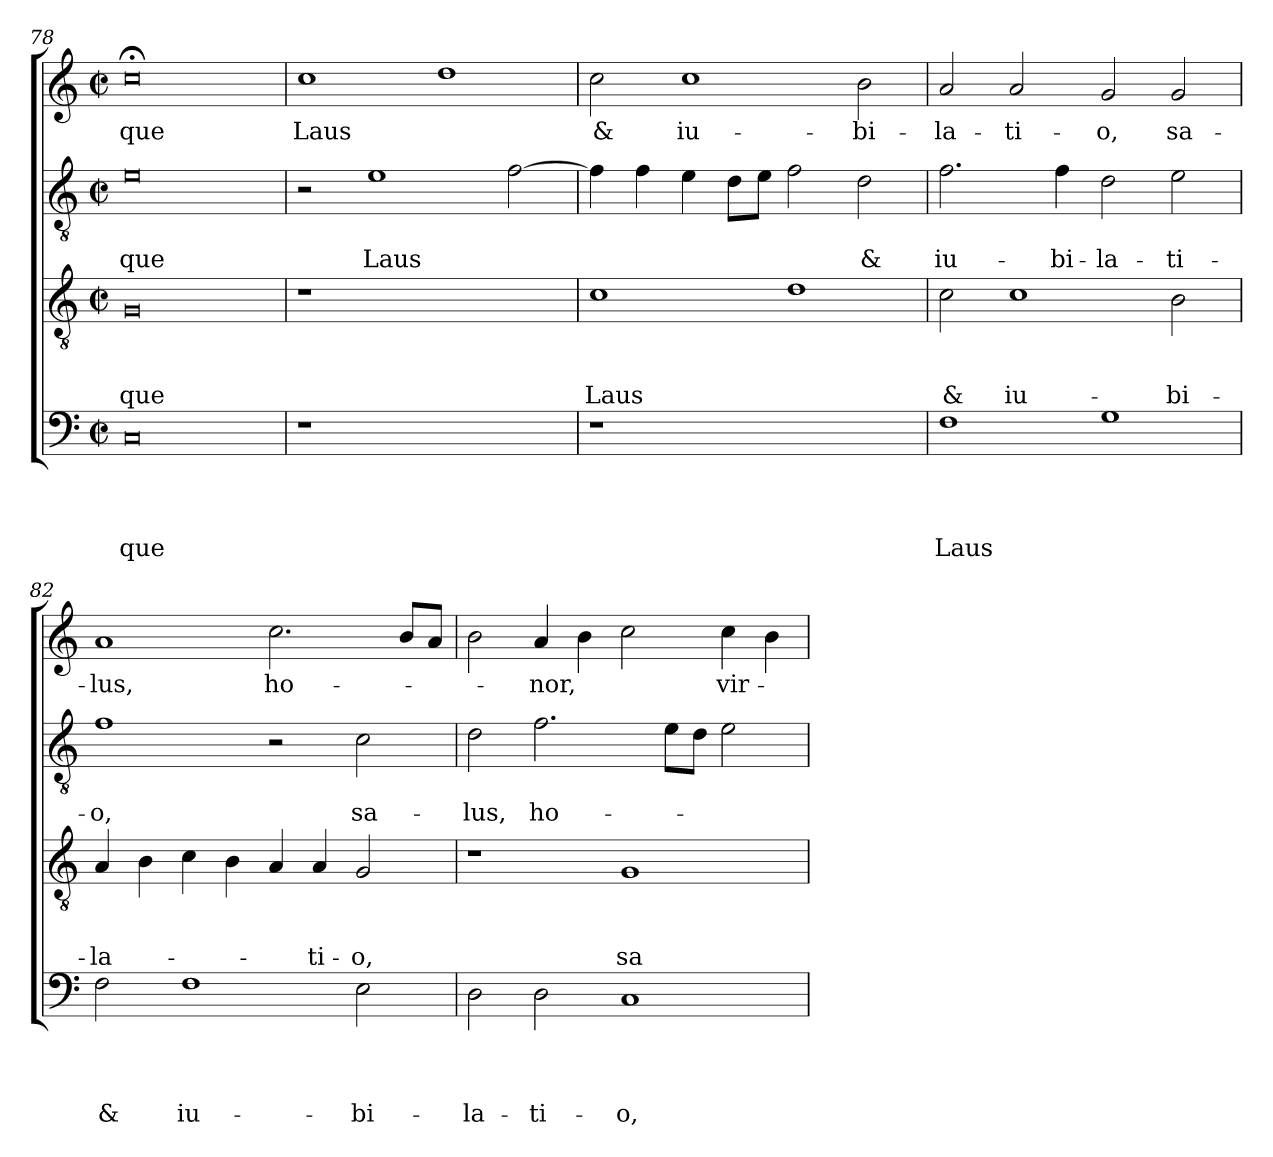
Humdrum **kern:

**kern	**text	**text	**text	**text	**kern	**text	**text	**text	**kern	**text	**text	**kern	**text
*part4	*part4	*part4	*part4	*part4	*part3	*part3	*part3	*part3	*part2	*part2	*part2	*part1	*part1
*staff4	*staff4	*staff4	*staff4	*staff4	*staff3	*staff3	*staff3	*staff3	*staff2	*staff2	*staff2	*staff1	*staff1
!!LO:LB:g=z
*clefF4	*	*	*	*	*clefGv2	*	*	*	*clefGv2	*	*	*clefG2	*
*k[]	*	*	*	*	*k[]	*	*	*	*k[]	*	*	*k[]	*
*C:	*	*	*	*	*C:	*	*	*	*C:	*	*	*C:	*
*M2/2	*	*	*	*	*M2/2	*	*	*	*M2/2	*	*	*M2/2	*
*met(c|)	*	*	*	*	*met(c|)	*	*	*	*met(c|)	*	*	*met(c|)	*
=78	=78	=78	=78	=78	=78	=78	=78	=78	=78	=78	=78	=78	=78
!	!	!	!	!LO:LY:b	!	!	!	!LO:LY:b	!	!	!LO:LY:b	!	!LO:LY:b
0C	.	.	.	-que	0G	.	.	-que	0e	.	-que	0cc;<	-que
=79	=79	=79	=79	=79	=79	=79	=79	=79	=79	=79	=79	=79	=79
!	!	!	!	!	!	!	!	!	!	!	!	!	!LO:LY:b
1r	.	.	.	.	1r	.	.	.	2r	.	.	1cc	Laus
!	!	!	!	!	!	!	!	!	!	!	!LO:LY:b	!	!
.	.	.	.	.	.	.	.	.	1e	.	Laus	.	.
1ryy	.	.	.	.	1ryy	.	.	.	.	.	.	1dd	.
.	.	.	.	.	.	.	.	.	[2f\	.	.	.	.
=80	=80	=80	=80	=80	=80	=80	=80	=80	=80	=80	=80	=80	=80
!	!	!	!	!	!	!	!	!LO:LY:b	!	!	!	!	!LO:LY:b
1r	.	.	.	.	1c	.	.	Laus	4f\]	.	.	2cc\	&
.	.	.	.	.	.	.	.	.	4f\	.	.	.	.
!	!	!	!	!	!	!	!	!	!	!	!	!	!LO:LY:b
.	.	.	.	.	.	.	.	.	4e\	.	.	1cc	iu-
.	.	.	.	.	.	.	.	.	8d\L	.	.	.	.
.	.	.	.	.	.	.	.	.	8e\J	.	.	.	.
1ryy	.	.	.	.	1d	.	.	.	2f\	.	.	.	.
!	!	!	!	!	!	!	!	!	!	!	!LO:LY:b	!	!LO:LY:b
.	.	.	.	.	.	.	.	.	2d\	.	&	2b\	-bi-
=81	=81	=81	=81	=81	=81	=81	=81	=81	=81	=81	=81	=81	=81
!	!	!	!	!LO:LY:b	!	!	!	!LO:LY:b	!	!	!LO:LY:b	!	!LO:LY:b
1F	.	.	.	Laus	2c\	.	.	&	2.f\	.	iu-	2a/	-la-
!	!	!	!	!	!	!	!	!LO:LY:b	!	!	!	!	!LO:LY:b
.	.	.	.	.	1c	.	.	iu-	.	.	.	2a/	-ti-
!	!	!	!	!	!	!	!	!	!	!	!LO:LY:b	!	!
.	.	.	.	.	.	.	.	.	4f\	.	-bi-	.	.
!	!	!	!	!	!	!	!	!	!	!	!LO:LY:b	!	!LO:LY:b
1G	.	.	.	.	.	.	.	.	2d\	.	-la-	2g/	-o,
!	!	!	!	!	!	!	!	!LO:LY:b	!	!	!LO:LY:b	!	!LO:LY:b
.	.	.	.	.	2B\	.	.	-bi-	2e\	.	-ti-	2g/	sa-
=82	=82	=82	=82	=82	=82	=82	=82	=82	=82	=82	=82	=82	=82
!	!	!	!	!LO:LY:b	!	!	!	!LO:LY:b	!	!	!LO:LY:b	!	!LO:LY:b
2F\	.	.	.	&	4A/	.	.	-la-	1f	.	-o,	1a	-lus,
.	.	.	.	.	4B\	.	.	.	.	.	.	.	.
!	!	!	!	!LO:LY:b	!	!	!	!	!	!	!	!	!
1F	.	.	.	iu-	4c\	.	.	.	.	.	.	.	.
.	.	.	.	.	4B\	.	.	.	.	.	.	.	.
!	!	!	!	!	!	!	!	!	!	!	!	!	!LO:LY:b
.	.	.	.	.	4A/	.	.	.	2r	.	.	2.cc\	ho-
!	!	!	!	!	!	!	!	!LO:LY:b	!	!	!	!	!
.	.	.	.	.	4A/	.	.	-ti-	.	.	.	.	.
!	!	!	!	!LO:LY:b	!	!	!	!LO:LY:b	!	!	!LO:LY:b	!	!
2E\	.	.	.	-bi-	2G/	.	.	-o,	2c\	.	sa-	.	.
.	.	.	.	.	.	.	.	.	.	.	.	8b/L	.
.	.	.	.	.	.	.	.	.	.	.	.	8a/J	.
=83	=83	=83	=83	=83	=83	=83	=83	=83	=83	=83	=83	=83	=83
!	!	!	!	!LO:LY:b	!	!	!	!	!	!	!LO:LY:b	!	!
2D\	.	.	.	-la-	1r	.	.	.	2d\	.	-lus,	2b\	.
!	!	!	!	!LO:LY:b	!	!	!	!	!	!	!LO:LY:b	!	!LO:LY:b
2D\	.	.	.	-ti-	.	.	.	.	2.f\	.	ho-	4a/	-nor,
.	.	.	.	.	.	.	.	.	.	.	.	4b\	.
!	!	!	!	!LO:LY:b	!	!	!	!LO:LY:b	!	!	!	!	!
1C	.	.	.	-o,	1G	.	.	sa-	.	.	.	2cc\	.
.	.	.	.	.	.	.	.	.	8e\L	.	.	.	.
.	.	.	.	.	.	.	.	.	8d\J	.	.	.	.
!	!	!	!	!	!	!	!	!	!	!	!	!	!LO:LY:b
.	.	.	.	.	.	.	.	.	2e\	.	.	4cc\	vir-
.	.	.	.	.	.	.	.	.	.	.	.	4b\	.
=	=	=	=	=	=	=	=	=	=	=	=	=	=
*-	*-	*-	*-	*-	*-	*-	*-	*-	*-	*-	*-	*-	*-
